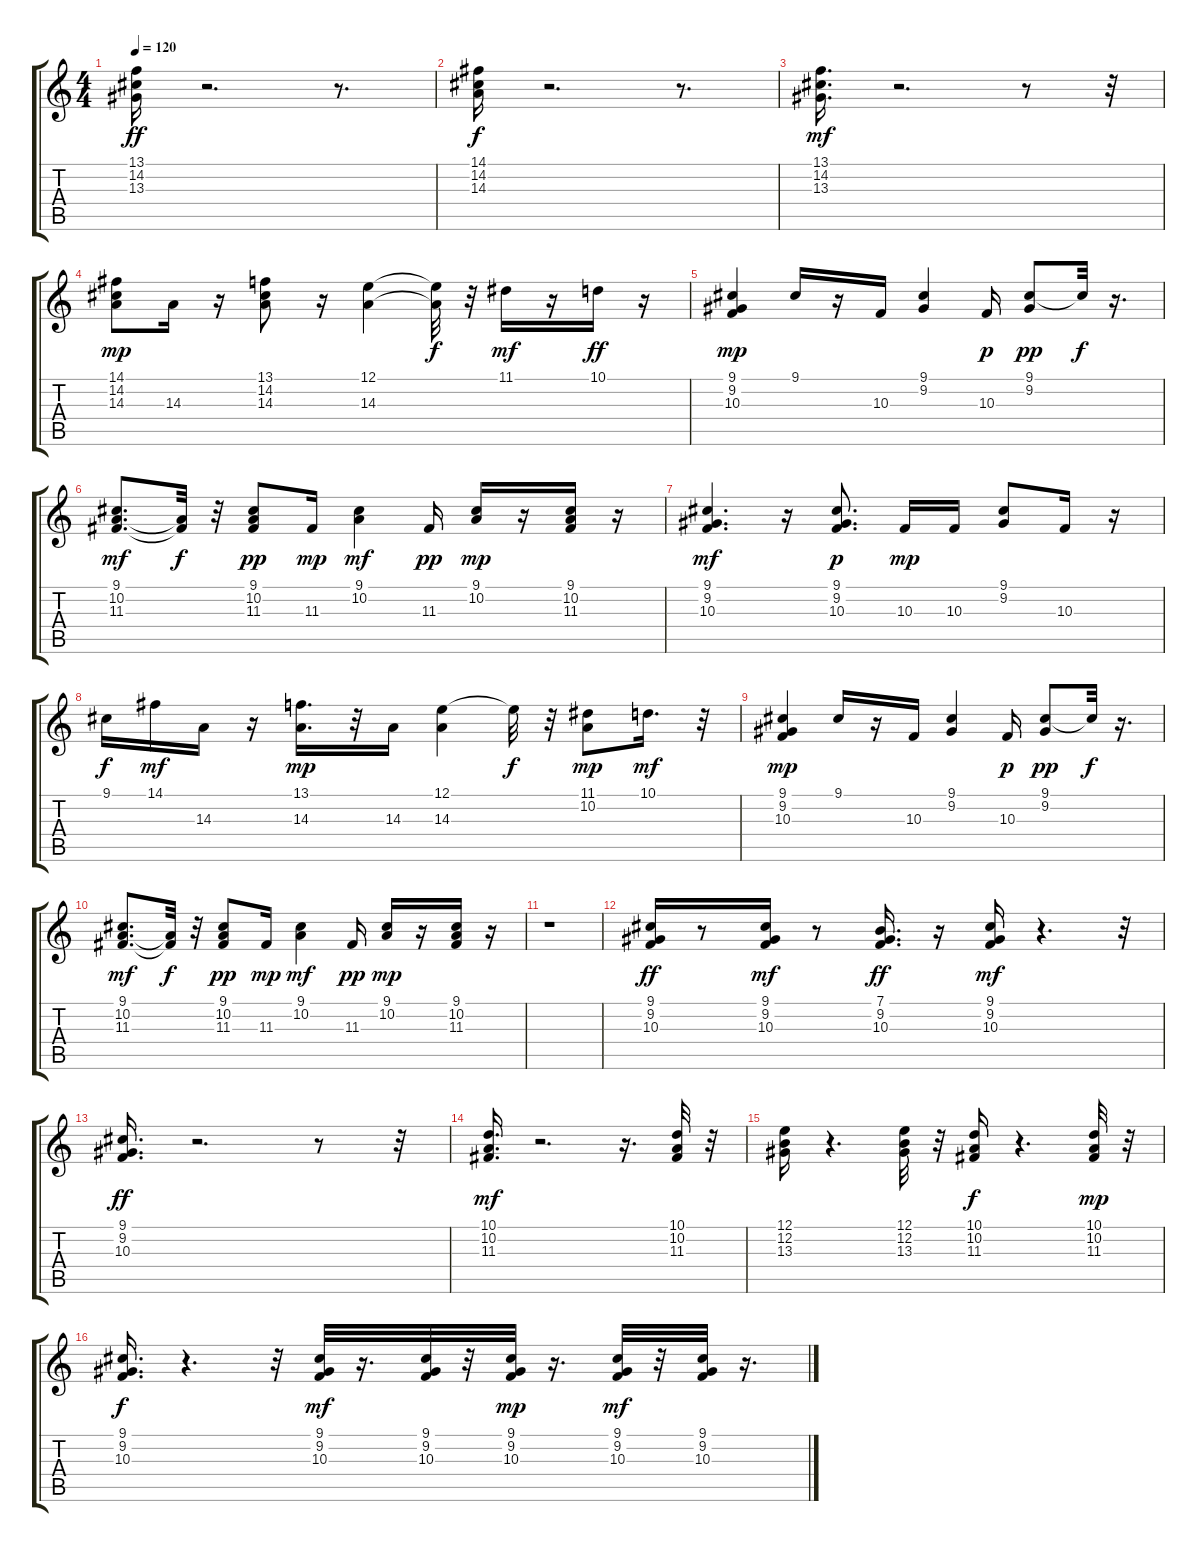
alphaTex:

\track "" {instrument synthstrings1}
\staff {score tabs}
\tuning (E4 B3 G3 D3 A2 E2) {hide}
\ts (4 4)
\tempo 120
\clef g2
\ks c
(13.1 14.2 13.3).16{dy ff} r.2{d} r.8{d} |
(14.1 14.2 14.3).16{dy f} r.2{d} r.8{d} |
(13.1 14.2 13.3).16{d dy mf} r.2{d} r.8 r.32 |
(14.1 14.2 14.3).8{dy mp} 14.3.16 r.16 (13.1 14.2 14.3).8 r.16 (12.1 14.3).4 (12.1{t} 14.3{t}).32{dy f} r.32 11.1.16{dy mf} r.16 10.1.16{dy ff} r.16 |
(9.1 9.2 10.3).4{dy mp} 9.1.16 r.16 10.3.16 (9.1 9.2).4 10.3.16{dy p} (9.1 9.2).8{dy pp} 9.1{t}.32{dy f} r.16{d} |
(9.1 10.2 11.3).8{d dy mf} (10.2{t} 11.3{t}).32{dy f} r.32 (9.1 10.2 11.3).8{dy pp} 11.3.16{dy mp} (9.1 10.2).4{dy mf} 11.3.16{dy pp} (9.1 10.2).16{dy mp} r.16 (9.1 10.2 11.3).16 r.16 |
(9.1 9.2 10.3).4{d dy mf} r.16 (9.1 9.2 10.3).8{d dy p} 10.3.16{dy mp} 10.3.16 (9.1 9.2).8 10.3.16 r.16 |
9.1.16{dy f} 14.1.16{dy mf} 14.3.16 r.16 (13.1 14.3).16{d dy mp} r.32 14.3.16 (12.1 14.3).4 12.1{t}.32{dy f} r.32 (11.1 10.2).8{dy mp} 10.1.16{d dy mf} r.32 |
(9.1 9.2 10.3).4{dy mp} 9.1.16 r.16 10.3.16 (9.1 9.2).4 10.3.16{dy p} (9.1 9.2).8{dy pp} 9.1{t}.32{dy f} r.16{d} |
(9.1 10.2 11.3).8{d dy mf} (10.2{t} 11.3{t}).32{dy f} r.32 (9.1 10.2 11.3).8{dy pp} 11.3.16{dy mp} (9.1 10.2).4{dy mf} 11.3.16{dy pp} (9.1 10.2).16{dy mp} r.16 (9.1 10.2 11.3).16 r.16 |
r.1 |
(9.1 9.2 10.3).16{dy ff} r.8 (9.1 9.2 10.3).16{dy mf} r.8 (7.1 9.2 10.3).16{d dy ff} r.16 (9.1 9.2 10.3).16{dy mf} r.4{d} r.32 |
(9.1 9.2 10.3).16{d dy ff} r.2{d} r.8 r.32 |
(10.1 10.2 11.3).16{d dy mf} r.2{d} r.16{d} (10.1 10.2 11.3).32 r.32 |
(12.1 12.2 13.3).16 r.4{d} (12.1 12.2 13.3).32 r.32 (10.1 10.2 11.3).16{dy f} r.4{d} (10.1 10.2 11.3).32{dy mp} r.32 |
(9.1 9.2 10.3).16{d dy f} r.4{d} r.32 (9.1 9.2 10.3).32{dy mf} r.16{d} (9.1 9.2 10.3).32 r.32 (9.1 9.2 10.3).32{dy mp} r.16{d} (9.1 9.2 10.3).32{dy mf} r.32 (9.1 9.2 10.3).32 r.16{d}
